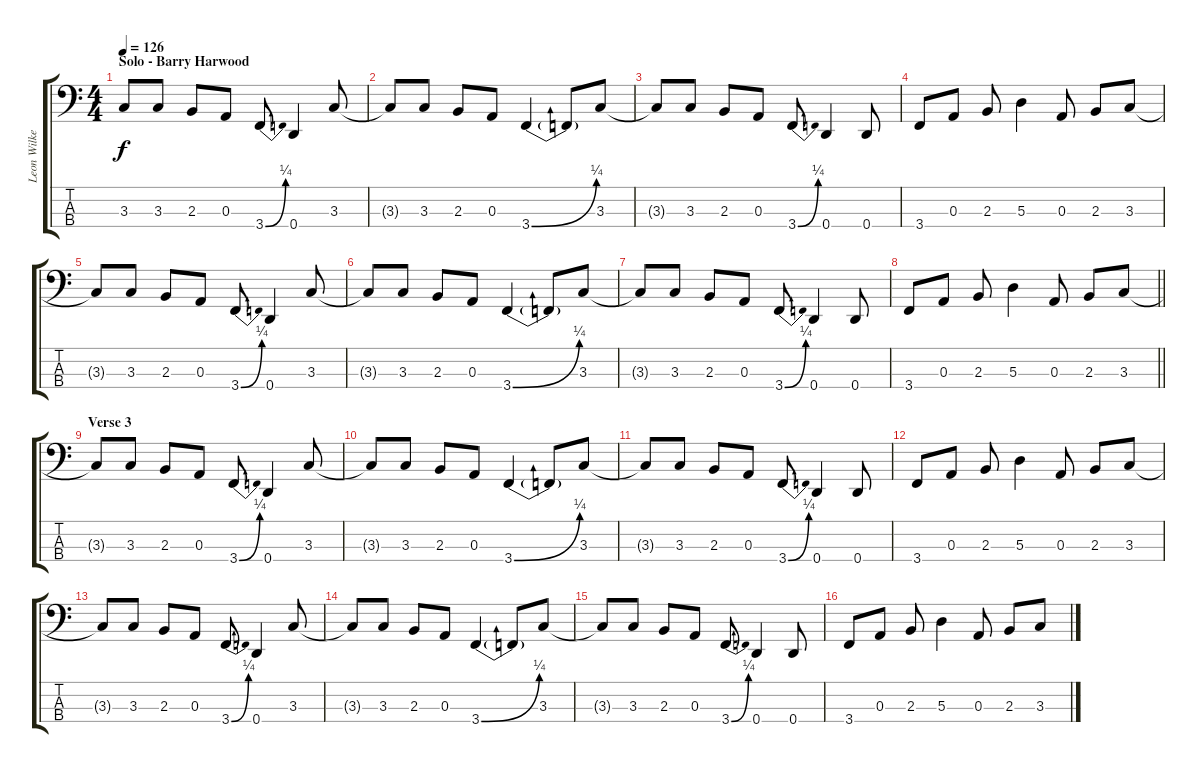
\track ("Leon Wilkeson (Bass Guitar)" "Leon Wilke") {instrument electricbasspick}
\staff {score tabs}
\tuning (G2 D2 A1 D1) {hide}
\ts (4 4)
\section ("" "Solo - Barry Harwood")
\tempo 126
\clef f4
\ks c
3.3{t}.8{dy f} 3.3.8 2.3.8 0.3.8 3.4{be (bend 0 0 60 1)}.8 0.4.4 3.3.8 |
3.3{t}.8 3.3.8 2.3.8 0.3.8 3.4{be (bend 0 0 60 1)}.4 3.4{t}.8 3.3.8 |
3.3{t}.8 3.3.8 2.3.8 0.3.8 3.4{be (bend 0 0 60 1)}.8 0.4.4 0.4.8 |
3.4.8 0.3.8 2.3.8 5.3.4 0.3.8 2.3.8 3.3.8 |
3.3{t}.8 3.3.8 2.3.8 0.3.8 3.4{be (bend 0 0 60 1)}.8 0.4.4 3.3.8 |
3.3{t}.8 3.3.8 2.3.8 0.3.8 3.4{be (bend 0 0 60 1)}.4 3.4{t}.8 3.3.8 |
3.3{t}.8 3.3.8 2.3.8 0.3.8 3.4{be (bend 0 0 60 1)}.8 0.4.4 0.4.8 |
\barLineRight lightlight
3.4.8 0.3.8 2.3.8 5.3.4 0.3.8 2.3.8 3.3.8 |
\section ("" "Verse 3")
3.3{t}.8 3.3.8 2.3.8 0.3.8 3.4{be (bend 0 0 60 1)}.8 0.4.4 3.3.8 |
3.3{t}.8 3.3.8 2.3.8 0.3.8 3.4{be (bend 0 0 60 1)}.4 3.4{t}.8 3.3.8 |
3.3{t}.8 3.3.8 2.3.8 0.3.8 3.4{be (bend 0 0 60 1)}.8 0.4.4 0.4.8 |
3.4.8 0.3.8 2.3.8 5.3.4 0.3.8 2.3.8 3.3.8 |
3.3{t}.8 3.3.8 2.3.8 0.3.8 3.4{be (bend 0 0 60 1)}.8 0.4.4 3.3.8 |
3.3{t}.8 3.3.8 2.3.8 0.3.8 3.4{be (bend 0 0 60 1)}.4 3.4{t}.8 3.3.8 |
3.3{t}.8 3.3.8 2.3.8 0.3.8 3.4{be (bend 0 0 60 1)}.8 0.4.4 0.4.8 |
3.4.8 0.3.8 2.3.8 5.3.4 0.3.8 2.3.8 3.3.8
